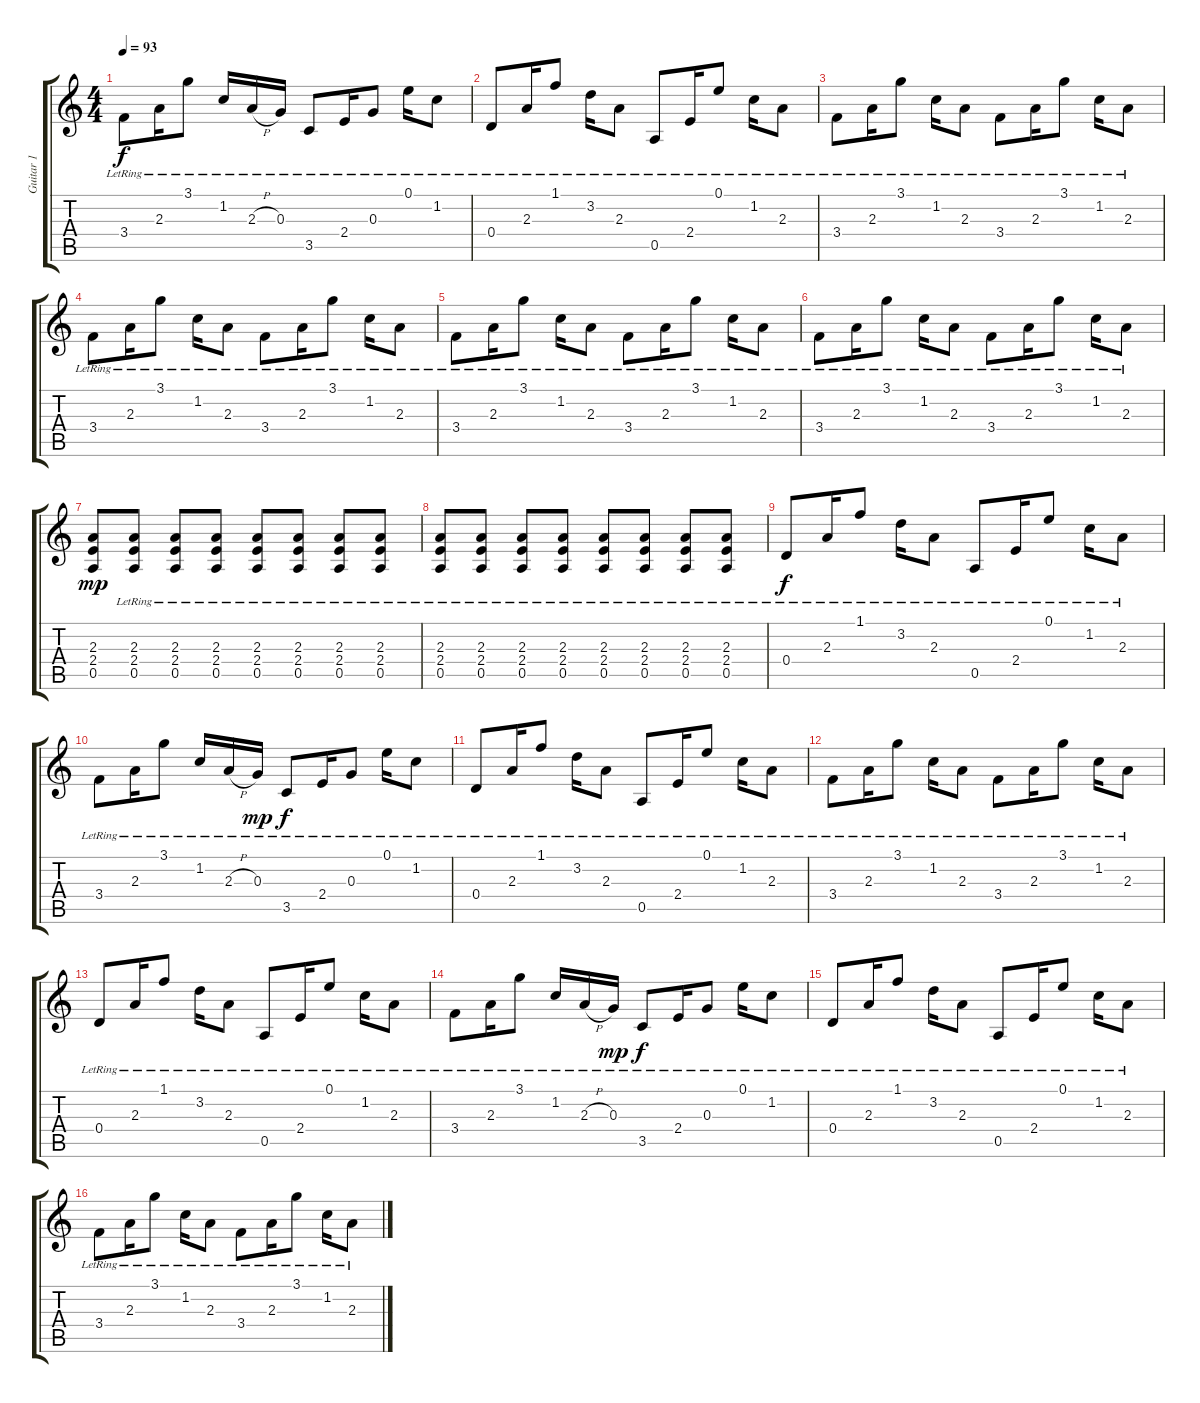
\track ("Guitar 1" "Guitar 1") {instrument electricguitarclean}
\staff {score tabs}
\tuning (E4 B3 G3 D3 A2 E2) {hide}
\ts (4 4)
\tempo 93
\clef g2
\ks c
3.4{lr}.8{dy f} 2.3{lr}.16 3.1{lr}.8 1.2{lr}.16 2.3{h lr}.16 0.3{lr}.16 3.5{lr}.8 2.4{lr}.16 0.3{lr}.8 0.1{lr}.16 1.2{lr}.8 |
0.4{lr}.8 2.3{lr}.16 1.1{lr}.8 3.2{lr}.16 2.3{lr}.8 0.5{lr}.8 2.4{lr}.16 0.1{lr}.8 1.2{lr}.16 2.3{lr}.8 |
3.4{lr}.8 2.3{lr}.16 3.1{lr}.8 1.2{lr}.16 2.3{lr}.8 3.4{lr}.8 2.3{lr}.16 3.1{lr}.8 1.2{lr}.16 2.3{lr}.8 |
3.4{lr}.8 2.3{lr}.16 3.1{lr}.8 1.2{lr}.16 2.3{lr}.8 3.4{lr}.8 2.3{lr}.16 3.1{lr}.8 1.2{lr}.16 2.3{lr}.8 |
3.4{lr}.8 2.3{lr}.16 3.1{lr}.8 1.2{lr}.16 2.3{lr}.8 3.4{lr}.8 2.3{lr}.16 3.1{lr}.8 1.2{lr}.16 2.3{lr}.8 |
3.4{lr}.8 2.3{lr}.16 3.1{lr}.8 1.2{lr}.16 2.3{lr}.8 3.4{lr}.8 2.3{lr}.16 3.1{lr}.8 1.2{lr}.16 2.3{lr}.8 |
(2.3 2.4 0.5).8{dy mp volume 9 instrument overdrivenguitar} (2.3 2.4 0.5{lr}).8 (2.3 2.4 0.5{lr}).8 (2.3 2.4 0.5{lr}).8 (2.3 2.4 0.5{lr}).8 (2.3 2.4 0.5{lr}).8 (2.3 2.4 0.5{lr}).8 (2.3 2.4 0.5{lr}).8 |
(2.3 2.4 0.5{lr}).8 (2.3 2.4 0.5{lr}).8 (2.3 2.4 0.5{lr}).8 (2.3 2.4 0.5{lr}).8 (2.3 2.4 0.5{lr}).8 (2.3 2.4 0.5{lr}).8 (2.3 2.4 0.5{lr}).8 (2.3 2.4 0.5{lr}).8 |
0.4{lr}.8{dy f volume 11 instrument electricguitarclean} 2.3{lr}.16 1.1{lr}.8 3.2{lr}.16 2.3{lr}.8 0.5{lr}.8 2.4{lr}.16 0.1{lr}.8 1.2{lr}.16 2.3{lr}.8 |
3.4{lr}.8 2.3{lr}.16 3.1{lr}.8 1.2{lr}.16 2.3{h lr}.16 0.3{lr}.16{dy mp} 3.5{lr}.8{dy f} 2.4{lr}.16 0.3{lr}.8 0.1{lr}.16 1.2{lr}.8 |
0.4{lr}.8 2.3{lr}.16 1.1{lr}.8 3.2{lr}.16 2.3{lr}.8 0.5{lr}.8 2.4{lr}.16 0.1{lr}.8 1.2{lr}.16 2.3{lr}.8 |
3.4{lr}.8 2.3{lr}.16 3.1{lr}.8 1.2{lr}.16 2.3{lr}.8 3.4{lr}.8 2.3{lr}.16 3.1{lr}.8 1.2{lr}.16 2.3{lr}.8 |
0.4{lr}.8 2.3{lr}.16 1.1{lr}.8 3.2{lr}.16 2.3{lr}.8 0.5{lr}.8 2.4{lr}.16 0.1{lr}.8 1.2{lr}.16 2.3{lr}.8 |
3.4{lr}.8 2.3{lr}.16 3.1{lr}.8 1.2{lr}.16 2.3{h lr}.16 0.3{lr}.16{dy mp} 3.5{lr}.8{dy f} 2.4{lr}.16 0.3{lr}.8 0.1{lr}.16 1.2{lr}.8 |
0.4{lr}.8 2.3{lr}.16 1.1{lr}.8 3.2{lr}.16 2.3{lr}.8 0.5{lr}.8 2.4{lr}.16 0.1{lr}.8 1.2{lr}.16 2.3{lr}.8 |
3.4{lr}.8 2.3{lr}.16 3.1{lr}.8 1.2{lr}.16 2.3{lr}.8 3.4{lr}.8 2.3{lr}.16 3.1{lr}.8 1.2{lr}.16 2.3{lr}.8
